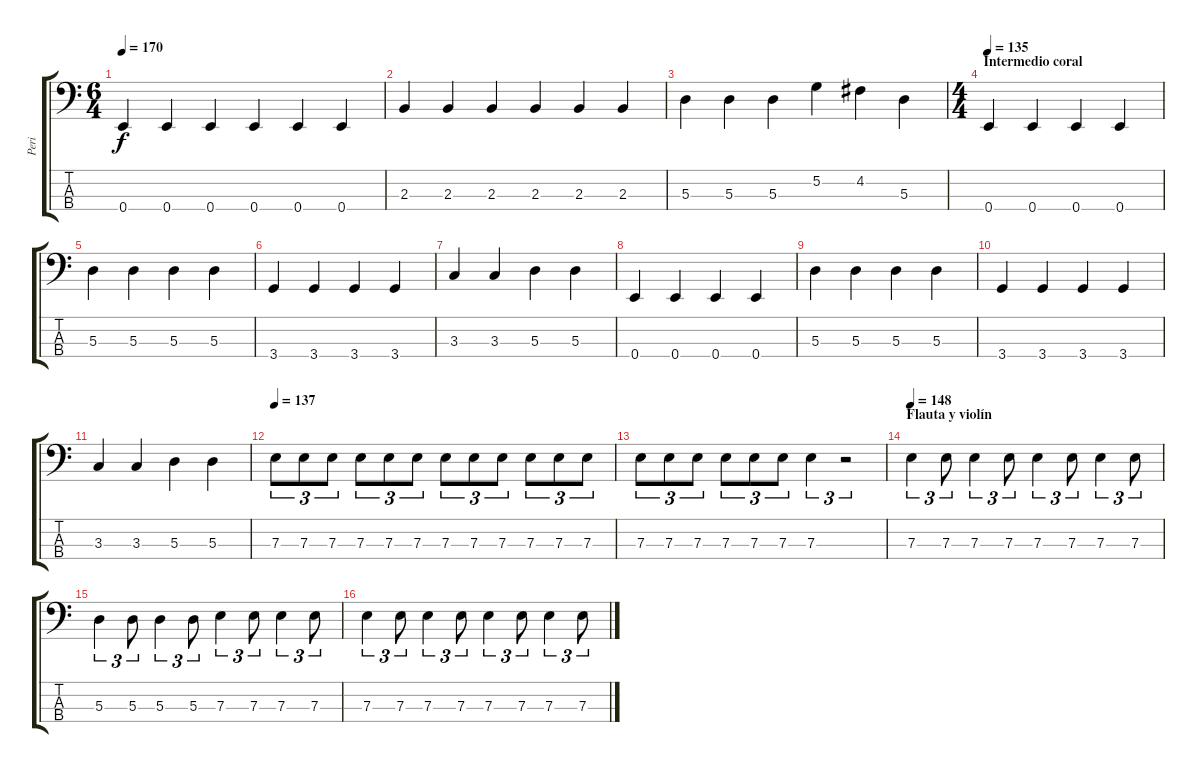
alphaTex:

\track ("Peri" "Peri") {instrument electricbassfinger}
\staff {score tabs}
\tuning (G2 D2 A1 E1) {hide}
\ts (6 4)
\tempo 170
\clef f4
\ks c
0.4.4{dy f} 0.4.4 0.4.4 0.4.4 0.4.4 0.4.4 |
2.3.4 2.3.4 2.3.4 2.3.4 2.3.4 2.3.4 |
5.3.4 5.3.4 5.3.4 5.2.4 4.2.4 5.3.4 |
\ts (4 4)
\section ("" "Intermedio coral")
\tempo 135
0.4.4 0.4.4 0.4.4 0.4.4 |
5.3.4 5.3.4 5.3.4 5.3.4 |
3.4.4 3.4.4 3.4.4 3.4.4 |
3.3.4 3.3.4 5.3.4 5.3.4 |
0.4.4 0.4.4 0.4.4 0.4.4 |
5.3.4 5.3.4 5.3.4 5.3.4 |
3.4.4 3.4.4 3.4.4 3.4.4 |
3.3.4 3.3.4 5.3.4 5.3.4 |
\tempo 137
7.3.8{tu (3 2)} 7.3.8{tu (3 2)} 7.3.8{tu (3 2)} 7.3.8{tu (3 2)} 7.3.8{tu (3 2)} 7.3.8{tu (3 2)} 7.3.8{tu (3 2)} 7.3.8{tu (3 2)} 7.3.8{tu (3 2)} 7.3.8{tu (3 2)} 7.3.8{tu (3 2)} 7.3.8{tu (3 2)} |
7.3.8{tu (3 2)} 7.3.8{tu (3 2)} 7.3.8{tu (3 2)} 7.3.8{tu (3 2)} 7.3.8{tu (3 2)} 7.3.8{tu (3 2)} 7.3.4{tu (3 2)} r.2{tu (3 2)} |
\section ("" "Flauta y violín ")
\tempo 148
7.3.4{tu (3 2)} 7.3.8{tu (3 2)} 7.3.4{tu (3 2)} 7.3.8{tu (3 2)} 7.3.4{tu (3 2)} 7.3.8{tu (3 2)} 7.3.4{tu (3 2)} 7.3.8{tu (3 2)} |
5.3.4{tu (3 2)} 5.3.8{tu (3 2)} 5.3.4{tu (3 2)} 5.3.8{tu (3 2)} 7.3.4{tu (3 2)} 7.3.8{tu (3 2)} 7.3.4{tu (3 2)} 7.3.8{tu (3 2)} |
7.3.4{tu (3 2)} 7.3.8{tu (3 2)} 7.3.4{tu (3 2)} 7.3.8{tu (3 2)} 7.3.4{tu (3 2)} 7.3.8{tu (3 2)} 7.3.4{tu (3 2)} 7.3.8{tu (3 2)}
